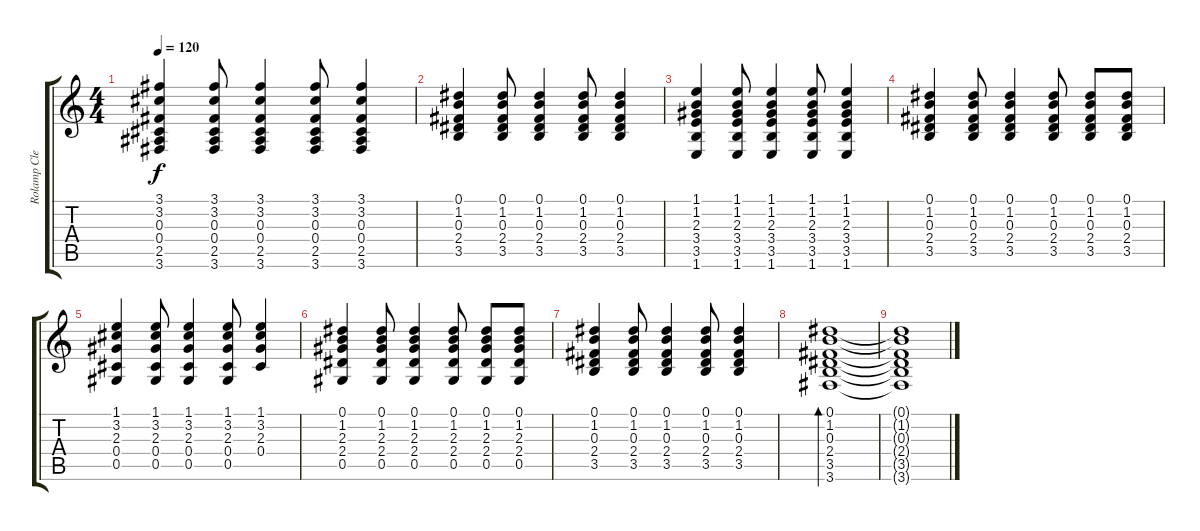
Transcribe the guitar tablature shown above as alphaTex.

\track ("Rolamp Clean" "Rolamp Cle") {instrument electricguitarclean}
\staff {score tabs}
\tuning (Eb4 Bb3 Gb3 Db3 Ab2 Eb2) {hide}
\ts (4 4)
\tempo 120
\clef g2
\ks c
(3.1 3.2 0.3 0.4 2.5 3.6).4{dy f} (3.1 3.2 0.3 0.4 2.5 3.6).8 (3.1 3.2 0.3 0.4 2.5 3.6).4 (3.1 3.2 0.3 0.4 2.5 3.6).8 (3.1 3.2 0.3 0.4 2.5 3.6).4 |
(0.1 1.2 0.3 2.4 3.5).4 (0.1 1.2 0.3 2.4 3.5).8 (0.1 1.2 0.3 2.4 3.5).4 (0.1 1.2 0.3 2.4 3.5).8 (0.1 1.2 0.3 2.4 3.5).4 |
(1.1 1.2 2.3 3.4 3.5 1.6).4 (1.1 1.2 2.3 3.4 3.5 1.6).8 (1.1 1.2 2.3 3.4 3.5 1.6).4 (1.1 1.2 2.3 3.4 3.5 1.6).8 (1.1 1.2 2.3 3.4 3.5 1.6).4 |
(0.1 1.2 0.3 2.4 3.5).4 (0.1 1.2 0.3 2.4 3.5).8 (0.1 1.2 0.3 2.4 3.5).4 (0.1 1.2 0.3 2.4 3.5).8 (0.1 1.2 0.3 2.4 3.5).8 (0.1 1.2 0.3 2.4 3.5).8 |
(1.1 3.2 2.3 0.4 0.5).4{volume 6} (1.1 3.2 2.3 0.4 0.5).8 (1.1 3.2 2.3 0.4 0.5).4 (1.1 3.2 2.3 0.4 0.5).8 (1.1 3.2 2.3 0.4).4 |
(0.1 1.2 2.3 2.4 0.5).4 (0.1 1.2 2.3 2.4 0.5).8 (0.1 1.2 2.3 2.4 0.5).4 (0.1 1.2 2.3 2.4 0.5).8 (0.1 1.2 2.3 2.4 0.5).8{volume 3} (0.1 1.2 2.3 2.4 0.5).8 |
(0.1 1.2 0.3 2.4 3.5).4 (0.1 1.2 0.3 2.4 3.5).8 (0.1 1.2 0.3 2.4 3.5).4 (0.1 1.2 0.3 2.4 3.5).8 (0.1 1.2 0.3 2.4 3.5).4 |
(0.1 1.2 0.3 2.4 3.5 3.6).1{bd 240} |
(0.1{t} 1.2{t} 0.3{t} 2.4{t} 3.5{t} 3.6{t}).1
